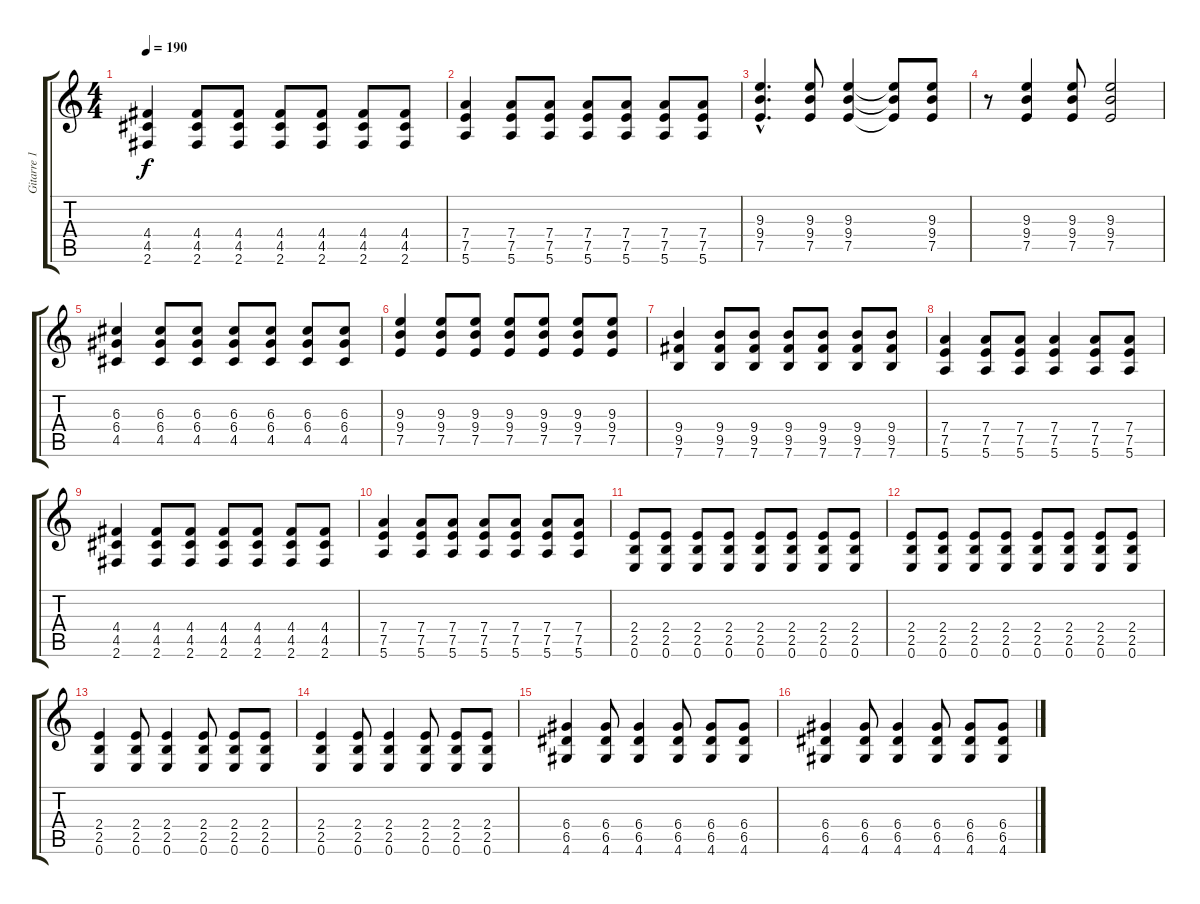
\track ("Gitarre 1" "Gitarre 1") {instrument distortionguitar}
\staff {score tabs}
\tuning (E4 B3 G3 D3 A2 E2) {hide}
\ts (4 4)
\tempo 190
\clef g2
\ks c
(4.4 4.5 2.6).4{dy f} (4.4 4.5 2.6).8 (4.4 4.5 2.6).8 (4.4 4.5 2.6).8 (4.4 4.5 2.6).8 (4.4 4.5 2.6).8 (4.4 4.5 2.6).8 |
(7.4 7.5 5.6).4 (7.4 7.5 5.6).8 (7.4 7.5 5.6).8 (7.4 7.5 5.6).8 (7.4 7.5 5.6).8 (7.4 7.5 5.6).8 (7.4 7.5 5.6).8 |
(9.3{hac} 9.4{hac} 7.5{hac}).4{d} (9.3 9.4 7.5).8 (9.3 9.4 7.5).4 (9.3{t} 9.4{t} 7.5{t}).8 (9.3 9.4 7.5).8 |
r.8 (9.3 9.4 7.5).4 (9.3 9.4 7.5).8 (9.3 9.4 7.5).2 |
(6.3 6.4 4.5).4 (6.3 6.4 4.5).8 (6.3 6.4 4.5).8 (6.3 6.4 4.5).8 (6.3 6.4 4.5).8 (6.3 6.4 4.5).8 (6.3 6.4 4.5).8 |
(9.3 9.4 7.5).4 (9.3 9.4 7.5).8 (9.3 9.4 7.5).8 (9.3 9.4 7.5).8 (9.3 9.4 7.5).8 (9.3 9.4 7.5).8 (9.3 9.4 7.5).8 |
(9.4 9.5 7.6).4 (9.4 9.5 7.6).8 (9.4 9.5 7.6).8 (9.4 9.5 7.6).8 (9.4 9.5 7.6).8 (9.4 9.5 7.6).8 (9.4 9.5 7.6).8 |
(7.4 7.5 5.6).4 (7.4 7.5 5.6).8 (7.4 7.5 5.6).8 (7.4 7.5 5.6).4 (7.4 7.5 5.6).8 (7.4 7.5 5.6).8 |
(4.4 4.5 2.6).4 (4.4 4.5 2.6).8 (4.4 4.5 2.6).8 (4.4 4.5 2.6).8 (4.4 4.5 2.6).8 (4.4 4.5 2.6).8 (4.4 4.5 2.6).8 |
(7.4 7.5 5.6).4 (7.4 7.5 5.6).8 (7.4 7.5 5.6).8 (7.4 7.5 5.6).8 (7.4 7.5 5.6).8 (7.4 7.5 5.6).8 (7.4 7.5 5.6).8 |
(2.4 2.5 0.6).8 (2.4 2.5 0.6).8 (2.4 2.5 0.6).8 (2.4 2.5 0.6).8 (2.4 2.5 0.6).8 (2.4 2.5 0.6).8 (2.4 2.5 0.6).8 (2.4 2.5 0.6).8 |
(2.4 2.5 0.6).8 (2.4 2.5 0.6).8 (2.4 2.5 0.6).8 (2.4 2.5 0.6).8 (2.4 2.5 0.6).8 (2.4 2.5 0.6).8 (2.4 2.5 0.6).8 (2.4 2.5 0.6).8 |
(2.4 2.5 0.6).4 (2.4 2.5 0.6).8 (2.4 2.5 0.6).4 (2.4 2.5 0.6).8 (2.4 2.5 0.6).8 (2.4 2.5 0.6).8 |
(2.4 2.5 0.6).4 (2.4 2.5 0.6).8 (2.4 2.5 0.6).4 (2.4 2.5 0.6).8 (2.4 2.5 0.6).8 (2.4 2.5 0.6).8 |
(6.4 6.5 4.6).4 (6.4 6.5 4.6).8 (6.4 6.5 4.6).4 (6.4 6.5 4.6).8 (6.4 6.5 4.6).8 (6.4 6.5 4.6).8 |
(6.4 6.5 4.6).4 (6.4 6.5 4.6).8 (6.4 6.5 4.6).4 (6.4 6.5 4.6).8 (6.4 6.5 4.6).8 (6.4 6.5 4.6).8
